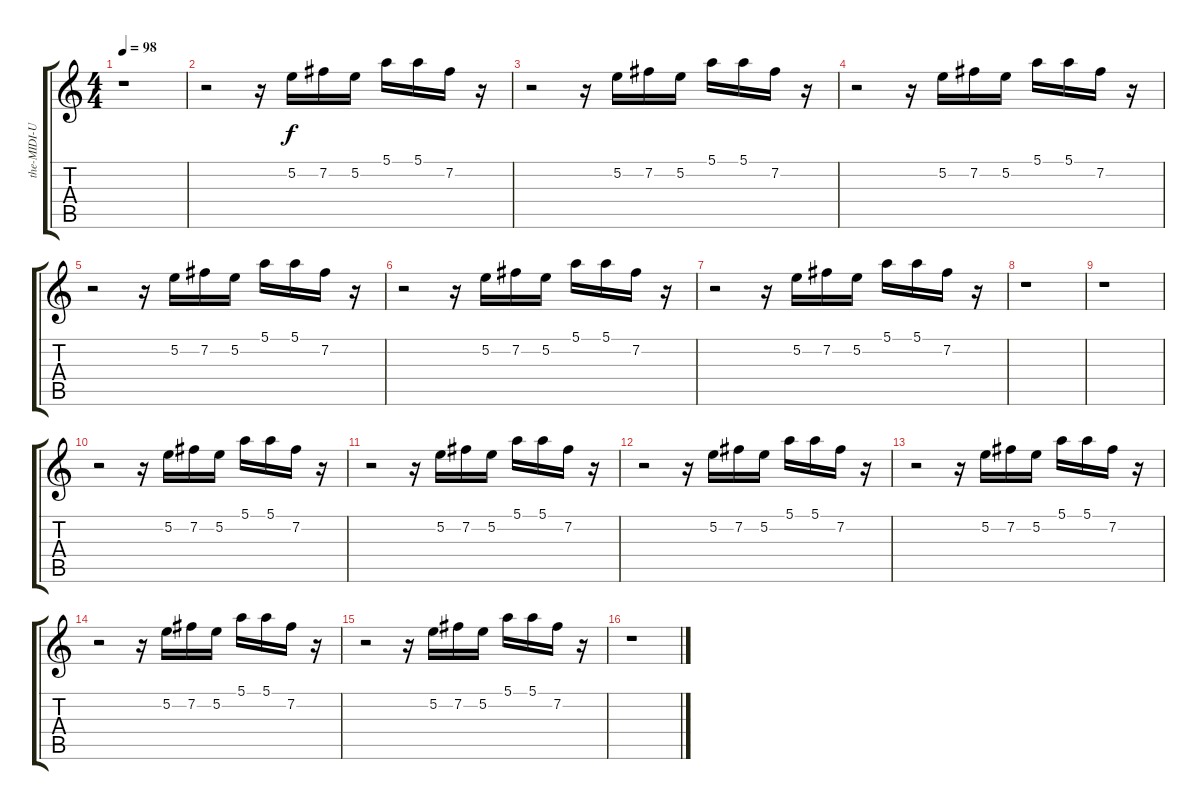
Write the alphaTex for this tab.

\track ("the-MIDI-Universe@" "the-MIDI-U") {instrument acousticguitarsteel}
\staff {score tabs}
\tuning (E4 B3 G3 D3 A2 E2) {hide}
\ts (4 4)
\tempo 98
\clef g2
\ks c
r.1{dy f instrument acousticguitarsteel} |
r.2 r.16 5.2.16 7.2.16 5.2.16 5.1.16 5.1.16 7.2.16 r.16 |
r.2 r.16 5.2.16 7.2.16 5.2.16 5.1.16 5.1.16 7.2.16 r.16 |
r.2 r.16 5.2.16 7.2.16 5.2.16 5.1.16 5.1.16 7.2.16 r.16 |
r.2 r.16 5.2.16 7.2.16 5.2.16 5.1.16 5.1.16 7.2.16 r.16 |
r.2 r.16 5.2.16 7.2.16 5.2.16 5.1.16 5.1.16 7.2.16 r.16 |
r.2 r.16 5.2.16 7.2.16 5.2.16 5.1.16 5.1.16 7.2.16 r.16 |
r.1 |
r.1 |
r.2 r.16 5.2.16 7.2.16 5.2.16 5.1.16 5.1.16 7.2.16 r.16 |
r.2 r.16 5.2.16 7.2.16 5.2.16 5.1.16 5.1.16 7.2.16 r.16 |
r.2 r.16 5.2.16 7.2.16 5.2.16 5.1.16 5.1.16 7.2.16 r.16 |
r.2 r.16 5.2.16 7.2.16 5.2.16 5.1.16 5.1.16 7.2.16 r.16 |
r.2 r.16 5.2.16 7.2.16 5.2.16 5.1.16 5.1.16 7.2.16 r.16 |
r.2 r.16 5.2.16 7.2.16 5.2.16 5.1.16 5.1.16 7.2.16 r.16 |
r.1
